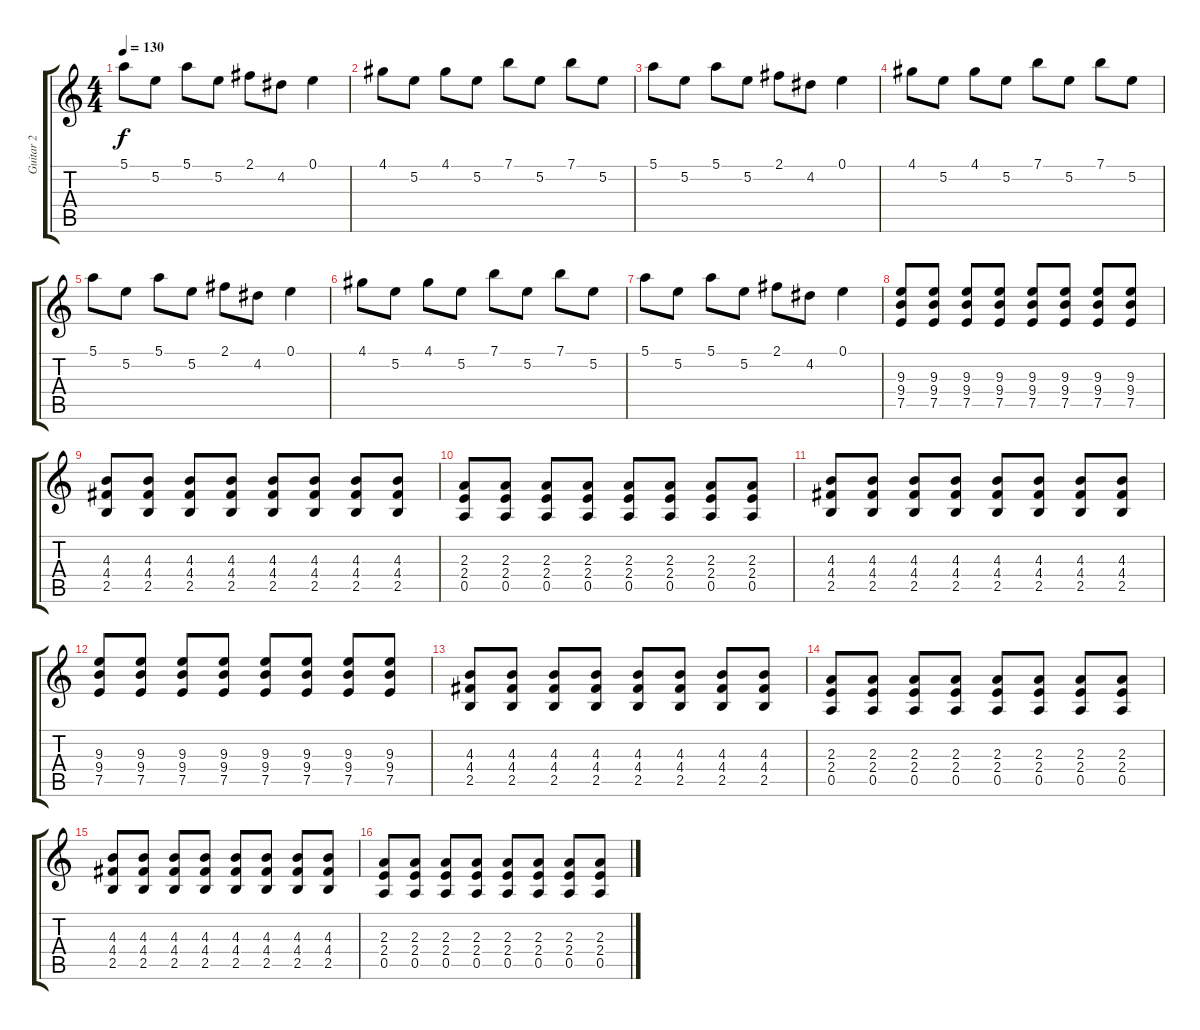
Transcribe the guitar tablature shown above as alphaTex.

\track ("Guitar 2" "Guitar 2") {instrument distortionguitar}
\staff {score tabs}
\tuning (E4 B3 G3 D3 A2 E2) {hide}
\ts (4 4)
\tempo 130
\clef g2
\ks c
5.1.8{dy f} 5.2.8 5.1.8 5.2.8 2.1.8 4.2.8 0.1.4 |
4.1.8 5.2.8 4.1.8 5.2.8 7.1.8 5.2.8 7.1.8 5.2.8 |
5.1.8 5.2.8 5.1.8 5.2.8 2.1.8 4.2.8 0.1.4 |
4.1.8 5.2.8 4.1.8 5.2.8 7.1.8 5.2.8 7.1.8 5.2.8 |
5.1.8 5.2.8 5.1.8 5.2.8 2.1.8 4.2.8 0.1.4 |
4.1.8 5.2.8 4.1.8 5.2.8 7.1.8 5.2.8 7.1.8 5.2.8 |
5.1.8 5.2.8 5.1.8 5.2.8 2.1.8 4.2.8 0.1.4 |
(9.3 9.4 7.5).8 (9.3 9.4 7.5).8 (9.3 9.4 7.5).8 (9.3 9.4 7.5).8 (9.3 9.4 7.5).8 (9.3 9.4 7.5).8 (9.3 9.4 7.5).8 (9.3 9.4 7.5).8 |
(4.3 4.4 2.5).8 (4.3 4.4 2.5).8 (4.3 4.4 2.5).8 (4.3 4.4 2.5).8 (4.3 4.4 2.5).8 (4.3 4.4 2.5).8 (4.3 4.4 2.5).8 (4.3 4.4 2.5).8 |
(2.3 2.4 0.5).8 (2.3 2.4 0.5).8 (2.3 2.4 0.5).8 (2.3 2.4 0.5).8 (2.3 2.4 0.5).8 (2.3 2.4 0.5).8 (2.3 2.4 0.5).8 (2.3 2.4 0.5).8 |
(4.3 4.4 2.5).8 (4.3 4.4 2.5).8 (4.3 4.4 2.5).8 (4.3 4.4 2.5).8 (4.3 4.4 2.5).8 (4.3 4.4 2.5).8 (4.3 4.4 2.5).8 (4.3 4.4 2.5).8 |
(9.3 9.4 7.5).8 (9.3 9.4 7.5).8 (9.3 9.4 7.5).8 (9.3 9.4 7.5).8 (9.3 9.4 7.5).8 (9.3 9.4 7.5).8 (9.3 9.4 7.5).8 (9.3 9.4 7.5).8 |
(4.3 4.4 2.5).8 (4.3 4.4 2.5).8 (4.3 4.4 2.5).8 (4.3 4.4 2.5).8 (4.3 4.4 2.5).8 (4.3 4.4 2.5).8 (4.3 4.4 2.5).8 (4.3 4.4 2.5).8 |
(2.3 2.4 0.5).8 (2.3 2.4 0.5).8 (2.3 2.4 0.5).8 (2.3 2.4 0.5).8 (2.3 2.4 0.5).8 (2.3 2.4 0.5).8 (2.3 2.4 0.5).8 (2.3 2.4 0.5).8 |
(4.3 4.4 2.5).8 (4.3 4.4 2.5).8 (4.3 4.4 2.5).8 (4.3 4.4 2.5).8 (4.3 4.4 2.5).8 (4.3 4.4 2.5).8 (4.3 4.4 2.5).8 (4.3 4.4 2.5).8 |
(2.3 2.4 0.5).8 (2.3 2.4 0.5).8 (2.3 2.4 0.5).8 (2.3 2.4 0.5).8 (2.3 2.4 0.5).8 (2.3 2.4 0.5).8 (2.3 2.4 0.5).8 (2.3 2.4 0.5).8
